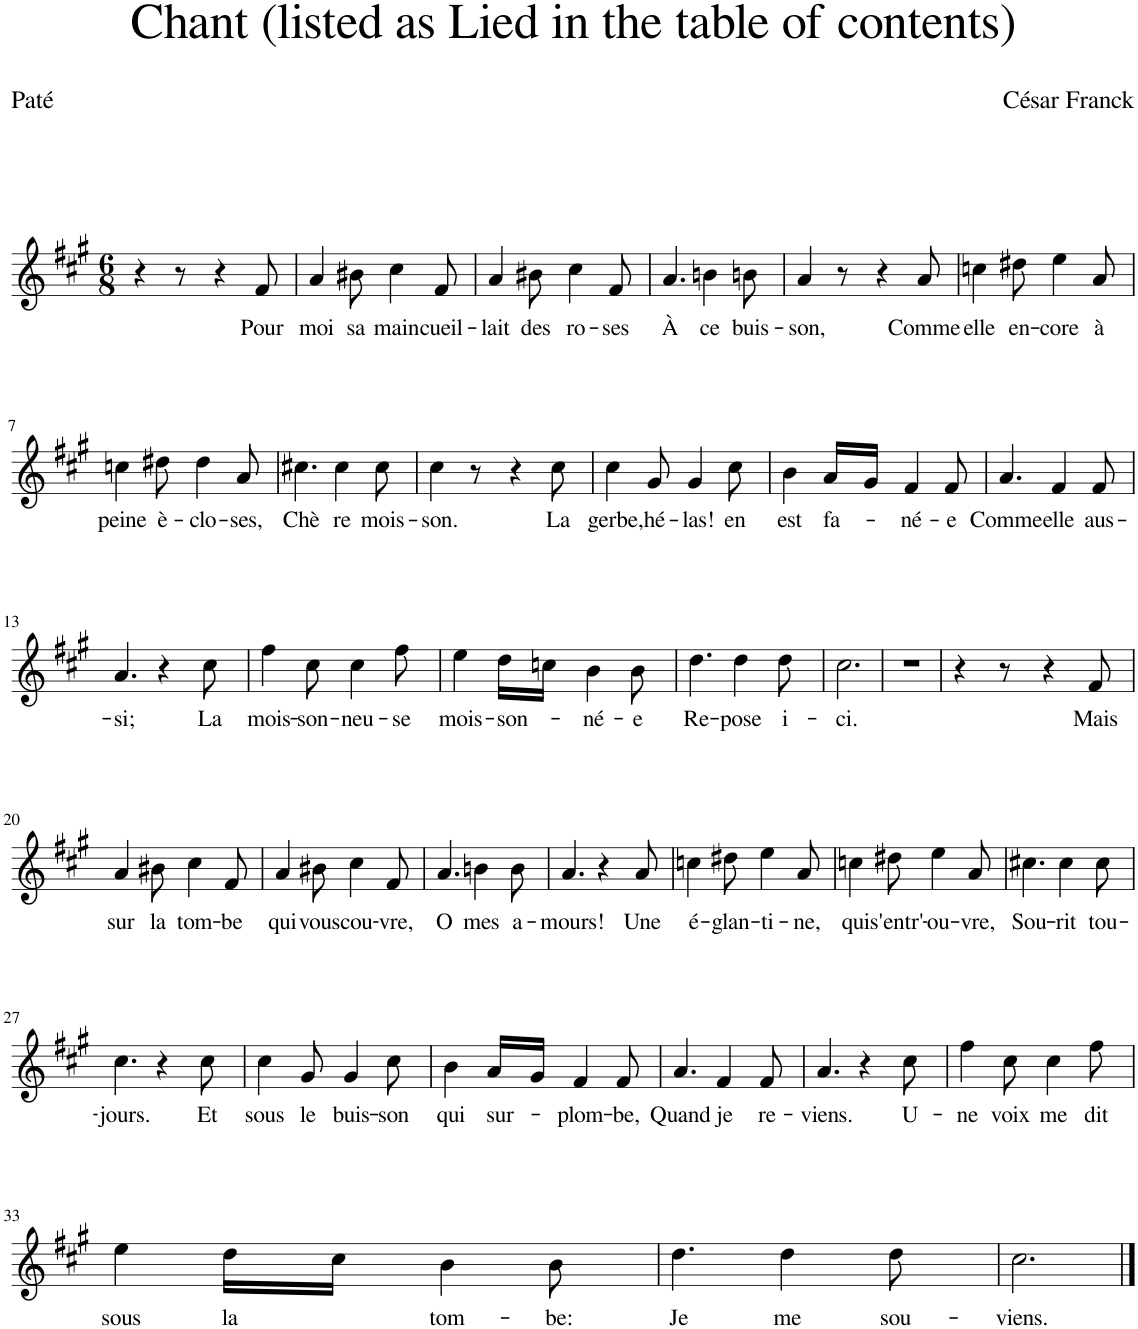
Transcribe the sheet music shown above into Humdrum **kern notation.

**kern	**text
*part1	*part1
*staff1	*staff1
*I"Piano	*
*I'Pno	*
*clefG2	*
*k[f#c#g#]	*
*M6/8	*
=1	=1
4r	.
8r	.
4r	.
!	!LO:LY:b
8f#/	Pour
=2	=2
!	!LO:LY:b
4a/	moi
!	!LO:LY:b
8b#X\	sa
!	!LO:LY:b
4cc#\	main
!	!LO:LY:b
8f#/	cueil-
=3	=3
!	!LO:LY:b
4a/	-lait
!	!LO:LY:b
8b#X\	des
!	!LO:LY:b
4cc#\	ro-
!	!LO:LY:b
8f#/	-ses
=4	=4
!	!LO:LY:b
4.a/	À
!	!LO:LY:b
4bn\	ce
!	!LO:LY:b
8bn\	buis-
=5	=5
!	!LO:LY:b
4a/	-son,
8r	.
4r	.
!	!LO:LY:b
8a/	Comme
=6	=6
!	!LO:LY:b
4ccn\	elle
!	!LO:LY:b
8dd#X\	en-
!	!LO:LY:b
4ee\	-core
!	!LO:LY:b
8a/	à
!!LO:LB:g=z
=7	=7
!	!LO:LY:b
4ccn\	peine
!	!LO:LY:b
8dd#X\	è-
!	!LO:LY:b
4dd#\	-clo-
!	!LO:LY:b
8a/	-ses,
=8	=8
!	!LO:LY:b
4.cc#X\	Chè
!	!LO:LY:b
4cc#\	-re
!	!LO:LY:b
8cc#\	mois-
=9	=9
!	!LO:LY:b
4cc#\	-son.
8r	.
4r	.
!	!LO:LY:b
8cc#\	La
=10	=10
!	!LO:LY:b
4cc#\	gerbe,
!	!LO:LY:b
8g#/	hé-
!	!LO:LY:b
4g#/	-las!
!	!LO:LY:b
8cc#\	en
=11	=11
!	!LO:LY:b
4b\	est
!	!LO:LY:b
16a/LL	fa-
16g#/JJ	.
!	!LO:LY:b
4f#/	-né-
!	!LO:LY:b
8f#/	-e
=12	=12
!	!LO:LY:b
4.a/	Comme
!	!LO:LY:b
4f#/	elle
!	!LO:LY:b
8f#/	aus-
!!LO:LB:g=z
=13	=13
!	!LO:LY:b
4.a/	-si;
4r	.
!	!LO:LY:b
8cc#\	La
=14	=14
!	!LO:LY:b
4ff#\	mois-
!	!LO:LY:b
8cc#\	-son-
!	!LO:LY:b
4cc#\	-neu-
!	!LO:LY:b
8ff#\	-se
=15	=15
!	!LO:LY:b
4ee\	mois-
!	!LO:LY:b
16dd\LL	son-
16ccn\JJ	.
!	!LO:LY:b
4b\	-né-
!	!LO:LY:b
8b\	-e
=16	=16
!	!LO:LY:b
4.dd\	Re-
!	!LO:LY:b
4dd\	-pose
!	!LO:LY:b
8dd\	i-
=17	=17
!	!LO:LY:b
2.cc#\	-ci.
=18	=18
2.r	.
=19	=19
4r	.
8r	.
4r	.
!	!LO:LY:b
8f#/	Mais
!!LO:LB:g=z
=20	=20
!	!LO:LY:b
4a/	sur
!	!LO:LY:b
8b#X\	la
!	!LO:LY:b
4cc#\	tom-
!	!LO:LY:b
8f#/	-be
=21	=21
!	!LO:LY:b
4a/	qui
!	!LO:LY:b
8b#X\	vous
!	!LO:LY:b
4cc#\	cou-
!	!LO:LY:b
8f#/	-vre,
=22	=22
!	!LO:LY:b
4.a/	O
!	!LO:LY:b
4bn\	mes
!	!LO:LY:b
8b\	a-
=23	=23
!	!LO:LY:b
4.a/	-mours!
4r	.
!	!LO:LY:b
8a/	Une
=24	=24
!	!LO:LY:b
4ccn\	é-
!	!LO:LY:b
8dd#X\	-glan-
!	!LO:LY:b
4ee\	-ti-
!	!LO:LY:b
8a/	-ne,
=25	=25
!	!LO:LY:b
4ccn\	qui
!	!LO:LY:b
8dd#X\	s'entr'-
!	!LO:LY:b
4ee\	-ou-
!	!LO:LY:b
8a/	-vre,
=26	=26
!	!LO:LY:b
4.cc#X\	Sou-
!	!LO:LY:b
4cc#\	-rit
!	!LO:LY:b
8cc#\	tou-
!!LO:LB:g=z
=27	=27
!	!LO:LY:b
4.cc#\	-jours.
4r	.
!	!LO:LY:b
8cc#\	Et
=28	=28
!	!LO:LY:b
4cc#\	sous
!	!LO:LY:b
8g#/	le
!	!LO:LY:b
4g#/	buis-
!	!LO:LY:b
8cc#\	-son
=29	=29
!	!LO:LY:b
4b\	qui
!	!LO:LY:b
16a/LL	sur-
16g#/JJ	.
!	!LO:LY:b
4f#/	-plom-
!	!LO:LY:b
8f#/	-be,
=30	=30
!	!LO:LY:b
4.a/	Quand
!	!LO:LY:b
4f#/	je
!	!LO:LY:b
8f#/	re-
=31	=31
!	!LO:LY:b
4.a/	-viens.
4r	.
!	!LO:LY:b
8cc#\	U-
=32	=32
!	!LO:LY:b
4ff#\	-ne
!	!LO:LY:b
8cc#\	voix
!	!LO:LY:b
4cc#\	me
!	!LO:LY:b
8ff#\	dit
!!LO:LB:g=z
=33	=33
!	!LO:LY:b
4ee\	sous
!	!LO:LY:b
16dd\LL	la
16cc#\JJ	.
!	!LO:LY:b
4b\	tom-
!	!LO:LY:b
8b\	-be:
=34	=34
!	!LO:LY:b
4.dd\	Je
!	!LO:LY:b
4dd\	me
!	!LO:LY:b
8dd\	sou-
=35	=35
!	!LO:LY:b
2.cc#\	viens.
==	==
*-	*-
